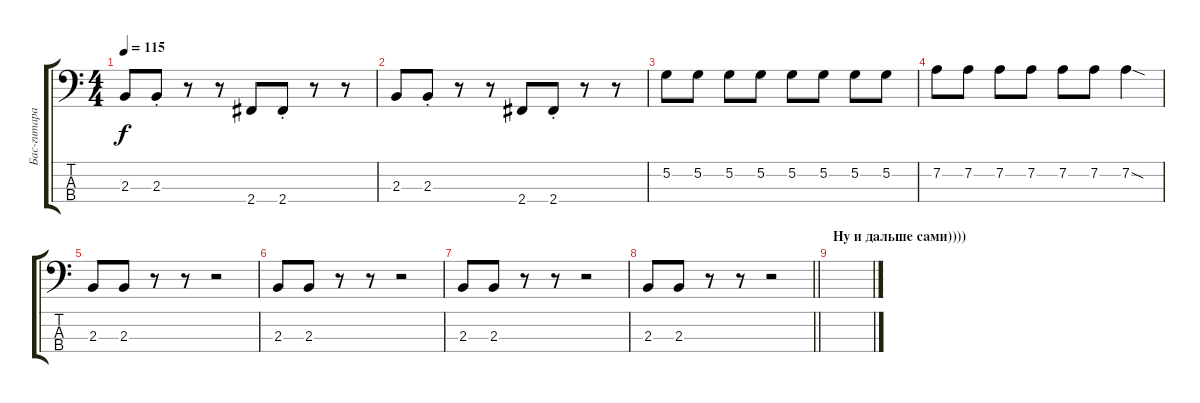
\track ("Бас-гитара" "Бас-гитара") {instrument electricbassfinger}
\staff {score tabs}
\tuning (G2 D2 A1 E1) {hide}
\ts (4 4)
\tempo 115
\clef f4
\ks c
2.3.8{dy f} 2.3{st}.8 r.8 r.8 2.4.8 2.4{st}.8 r.8 r.8 |
2.3.8 2.3{st}.8 r.8 r.8 2.4.8 2.4{st}.8 r.8 r.8 |
5.2.8 5.2.8 5.2.8 5.2.8 5.2.8 5.2.8 5.2.8 5.2.8 |
7.2.8 7.2.8 7.2.8 7.2.8 7.2.8 7.2.8 7.2{sod}.4 |
2.3.8 2.3.8 r.8 r.8 r.2 |
2.3.8 2.3.8 r.8 r.8 r.2 |
2.3.8 2.3.8 r.8 r.8 r.2 |
\barLineRight lightlight
2.3.8 2.3.8 r.8 r.8 r.2 |
\section ("" "Ну и дальше сами))))")
